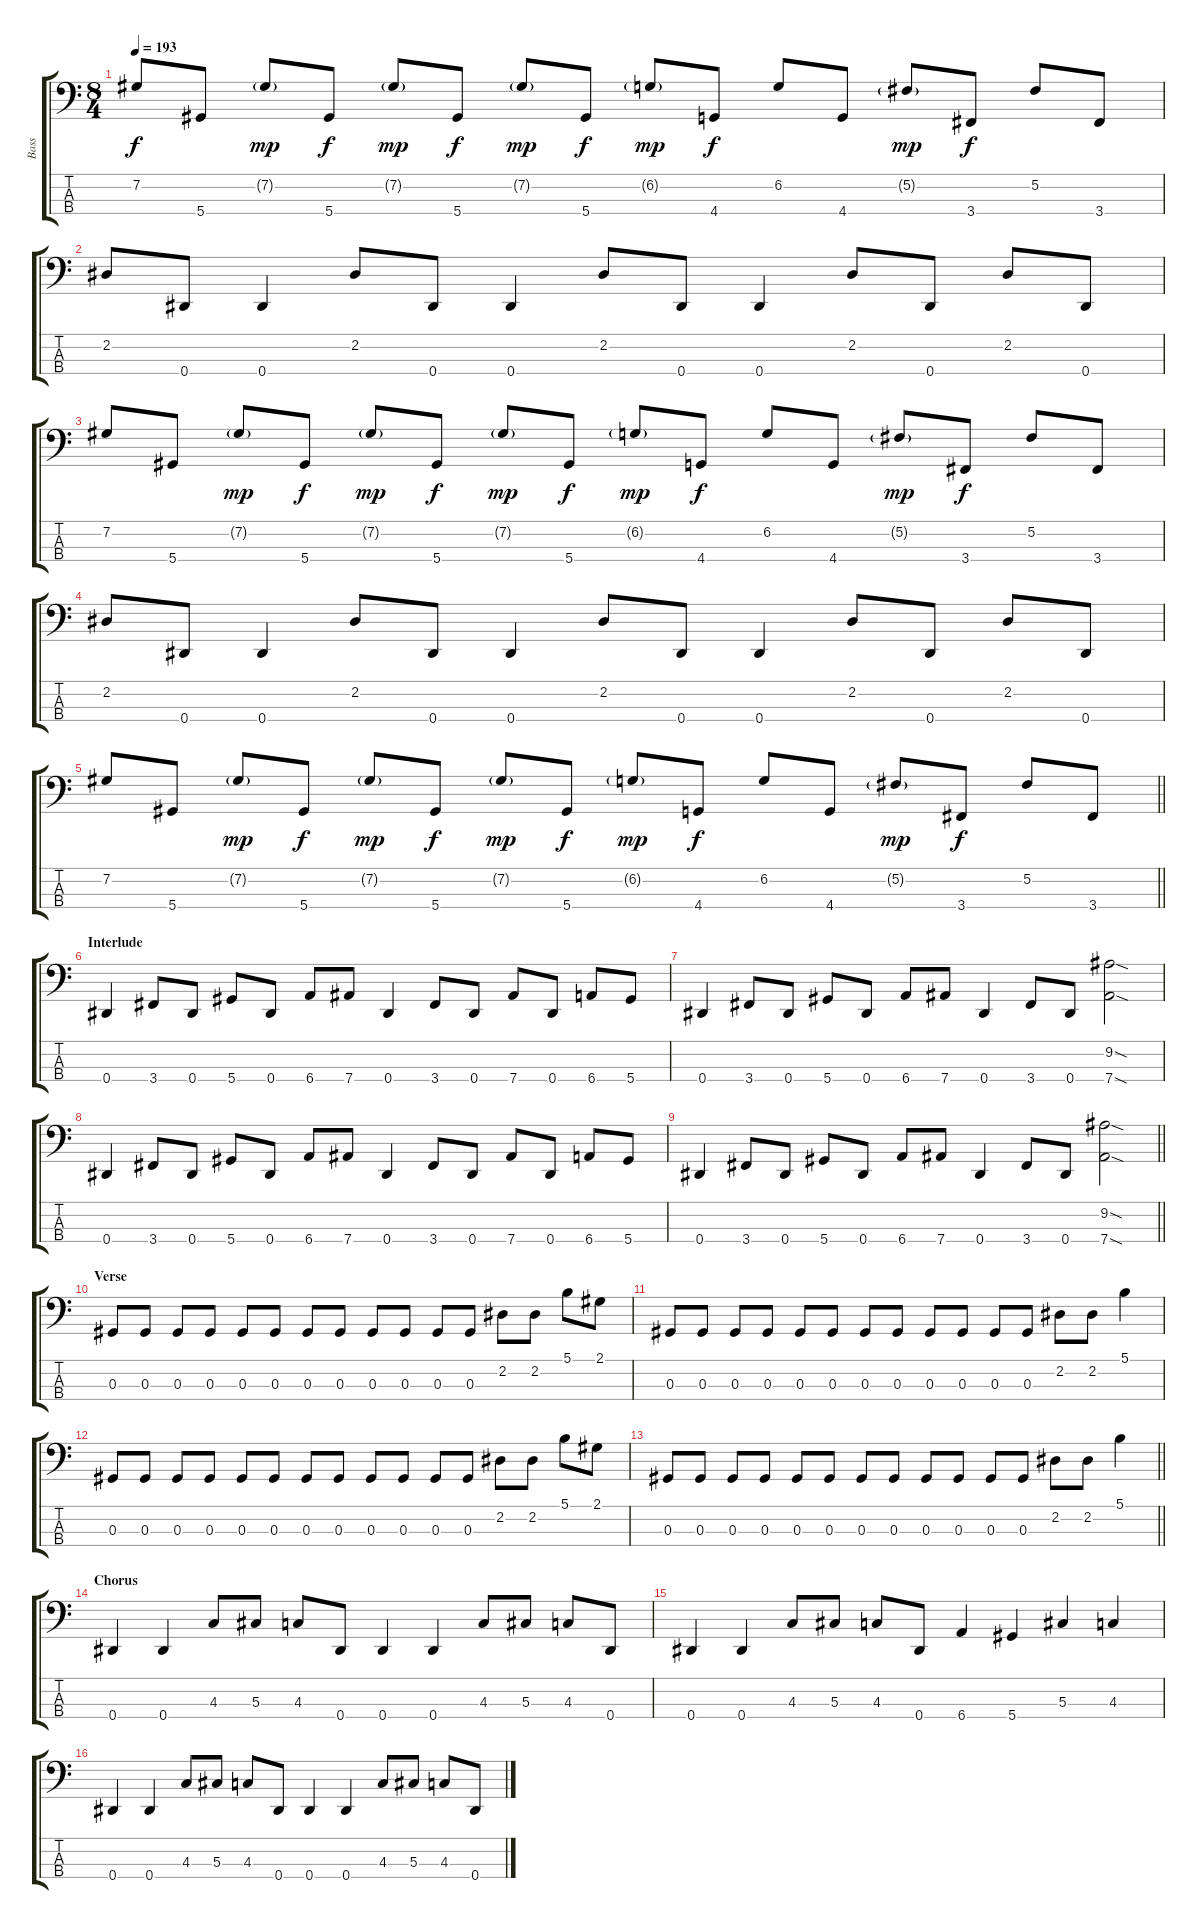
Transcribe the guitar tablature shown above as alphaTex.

\track ("Bass" "Bass") {instrument electricbassfinger}
\staff {score tabs}
\tuning (Gb2 Db2 Ab1 Eb1) {hide}
\ts (8 4)
\tempo 193
\clef f4
\ks c
7.2.8{dy f} 5.4.8 7.2{g}.8{dy mp} 5.4.8{dy f} 7.2{g}.8{dy mp} 5.4.8{dy f} 7.2{g}.8{dy mp} 5.4.8{dy f} 6.2{g}.8{dy mp} 4.4.8{dy f} 6.2.8 4.4.8 5.2{g}.8{dy mp} 3.4.8{dy f} 5.2.8 3.4.8 |
2.2.8 0.4.8 0.4.4 2.2.8 0.4.8 0.4.4 2.2.8 0.4.8 0.4.4 2.2.8 0.4.8 2.2.8 0.4.8 |
7.2.8 5.4.8 7.2{g}.8{dy mp} 5.4.8{dy f} 7.2{g}.8{dy mp} 5.4.8{dy f} 7.2{g}.8{dy mp} 5.4.8{dy f} 6.2{g}.8{dy mp} 4.4.8{dy f} 6.2.8 4.4.8 5.2{g}.8{dy mp} 3.4.8{dy f} 5.2.8 3.4.8 |
2.2.8 0.4.8 0.4.4 2.2.8 0.4.8 0.4.4 2.2.8 0.4.8 0.4.4 2.2.8 0.4.8 2.2.8 0.4.8 |
\barLineRight lightlight
7.2.8 5.4.8 7.2{g}.8{dy mp} 5.4.8{dy f} 7.2{g}.8{dy mp} 5.4.8{dy f} 7.2{g}.8{dy mp} 5.4.8{dy f} 6.2{g}.8{dy mp} 4.4.8{dy f} 6.2.8 4.4.8 5.2{g}.8{dy mp} 3.4.8{dy f} 5.2.8 3.4.8 |
\section ("" "Interlude")
0.4.4 3.4.8 0.4.8 5.4.8 0.4.8 6.4.8 7.4.8 0.4.4 3.4.8 0.4.8 7.4.8 0.4.8 6.4.8 5.4.8 |
0.4.4 3.4.8 0.4.8 5.4.8 0.4.8 6.4.8 7.4.8 0.4.4 3.4.8 0.4.8 (9.2{sod} 7.4{sod}).2 |
0.4.4 3.4.8 0.4.8 5.4.8 0.4.8 6.4.8 7.4.8 0.4.4 3.4.8 0.4.8 7.4.8 0.4.8 6.4.8 5.4.8 |
\barLineRight lightlight
0.4.4 3.4.8 0.4.8 5.4.8 0.4.8 6.4.8 7.4.8 0.4.4 3.4.8 0.4.8 (9.2{sod} 7.4{sod}).2 |
\section ("" "Verse")
0.3.8 0.3.8 0.3.8 0.3.8 0.3.8 0.3.8 0.3.8 0.3.8 0.3.8 0.3.8 0.3.8 0.3.8 2.2.8 2.2.8 5.1.8 2.1.8 |
0.3.8 0.3.8 0.3.8 0.3.8 0.3.8 0.3.8 0.3.8 0.3.8 0.3.8 0.3.8 0.3.8 0.3.8 2.2.8 2.2.8 5.1.4 |
0.3.8 0.3.8 0.3.8 0.3.8 0.3.8 0.3.8 0.3.8 0.3.8 0.3.8 0.3.8 0.3.8 0.3.8 2.2.8 2.2.8 5.1.8 2.1.8 |
\barLineRight lightlight
0.3.8 0.3.8 0.3.8 0.3.8 0.3.8 0.3.8 0.3.8 0.3.8 0.3.8 0.3.8 0.3.8 0.3.8 2.2.8 2.2.8 5.1.4 |
\section ("" "Chorus")
0.4.4 0.4.4 4.3.8 5.3.8 4.3.8 0.4.8 0.4.4 0.4.4 4.3.8 5.3.8 4.3.8 0.4.8 |
0.4.4 0.4.4 4.3.8 5.3.8 4.3.8 0.4.8 6.4.4 5.4.4 5.3.4 4.3.4 |
0.4.4 0.4.4 4.3.8 5.3.8 4.3.8 0.4.8 0.4.4 0.4.4 4.3.8 5.3.8 4.3.8 0.4.8
